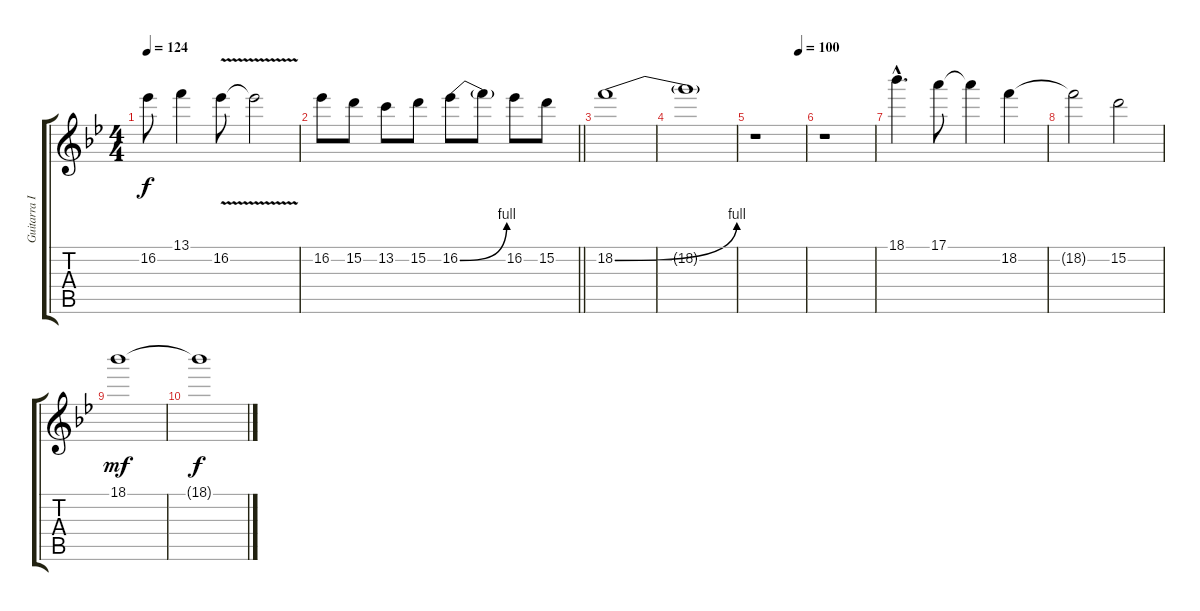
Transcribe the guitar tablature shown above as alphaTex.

\track ("Guitarra I" "Guitarra I") {instrument acousticguitarnylon}
\staff {score tabs}
\tuning (E4 B3 G3 D3 A2 E2) {hide}
\ts (4 4)
\tempo 124
\clef g2
\ks bb
16.2.8{dy f} 13.1.4 16.2{v}.8 16.2{t}.2 |
\barLineRight lightlight
16.2.8 15.2.8 13.2.8 15.2.8 16.2{be (bend 0 0 60 4)}.8 16.2{t}.8 16.2.8 15.2.8 |
18.2{be (bend 0 0 60 4)}.1{volume 0} |
18.2{t}.1 |
\tempo (100 0.875)
r.1 |
r.1 |
18.1{hac}.4{d volume 9} 17.1.8 17.1{t}.4 18.2.4 |
18.2{t}.2 15.2.2 |
18.1.1{dy mf volume 3} |
18.1{t}.1{dy f}
